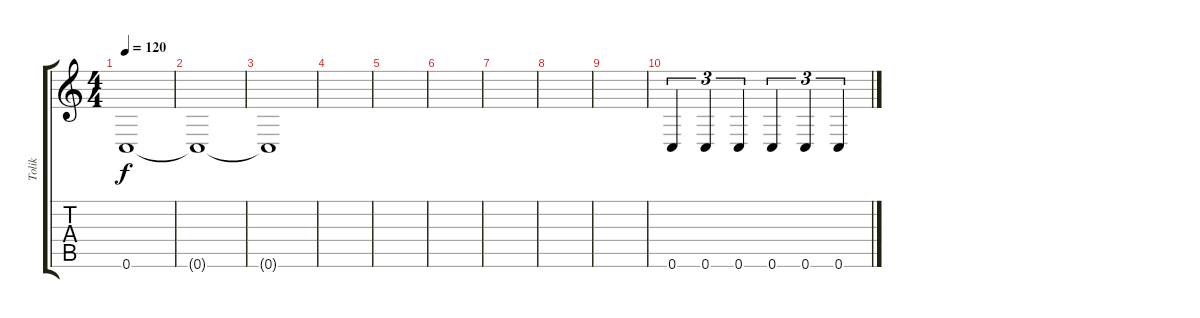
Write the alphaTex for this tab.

\track ("Tolik" "Tolik") {instrument distortionguitar}
\staff {score tabs}
\tuning (D4 A3 F3 C3 G2 C2) {hide}
\ts (4 4)
\tempo 120
\clef g2
\ks c
0.6{t}.1{dy f} |
0.6{t}.1 |
0.6{t}.1 |
|
|
|
|
|
|
0.6.4{tu (3 2)} 0.6.4{tu (3 2)} 0.6.4{tu (3 2)} 0.6.4{tu (3 2)} 0.6.4{tu (3 2)} 0.6.4{tu (3 2)}
